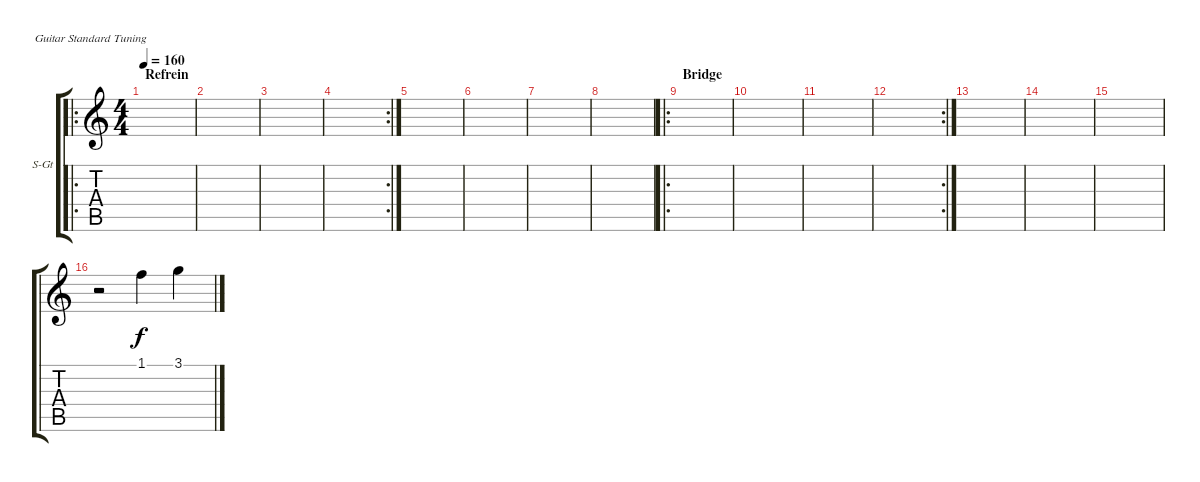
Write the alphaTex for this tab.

\defaultSystemsLayout 4
\bracketExtendMode groupsimilarinstruments
\firstSystemTrackNameOrientation horizontal
\otherSystemsTrackNameOrientation horizontal
\track ("Solo whistle" "S-Gt") {instrument acousticguitarsteel}
\staff {score tabs}
\tuning (E4 B3 G3 D3 A2 E2)
\ro
\ts (4 4)
\section ("" "Refrein")
\tempo 160
\clef g2
\ks c
|
|
|
\rc 2
|
|
|
|
|
\ro
\section ("" "Bridge")
|
|
|
\rc 2
|
|
|
|
r.2 1.1.4 3.1.4
